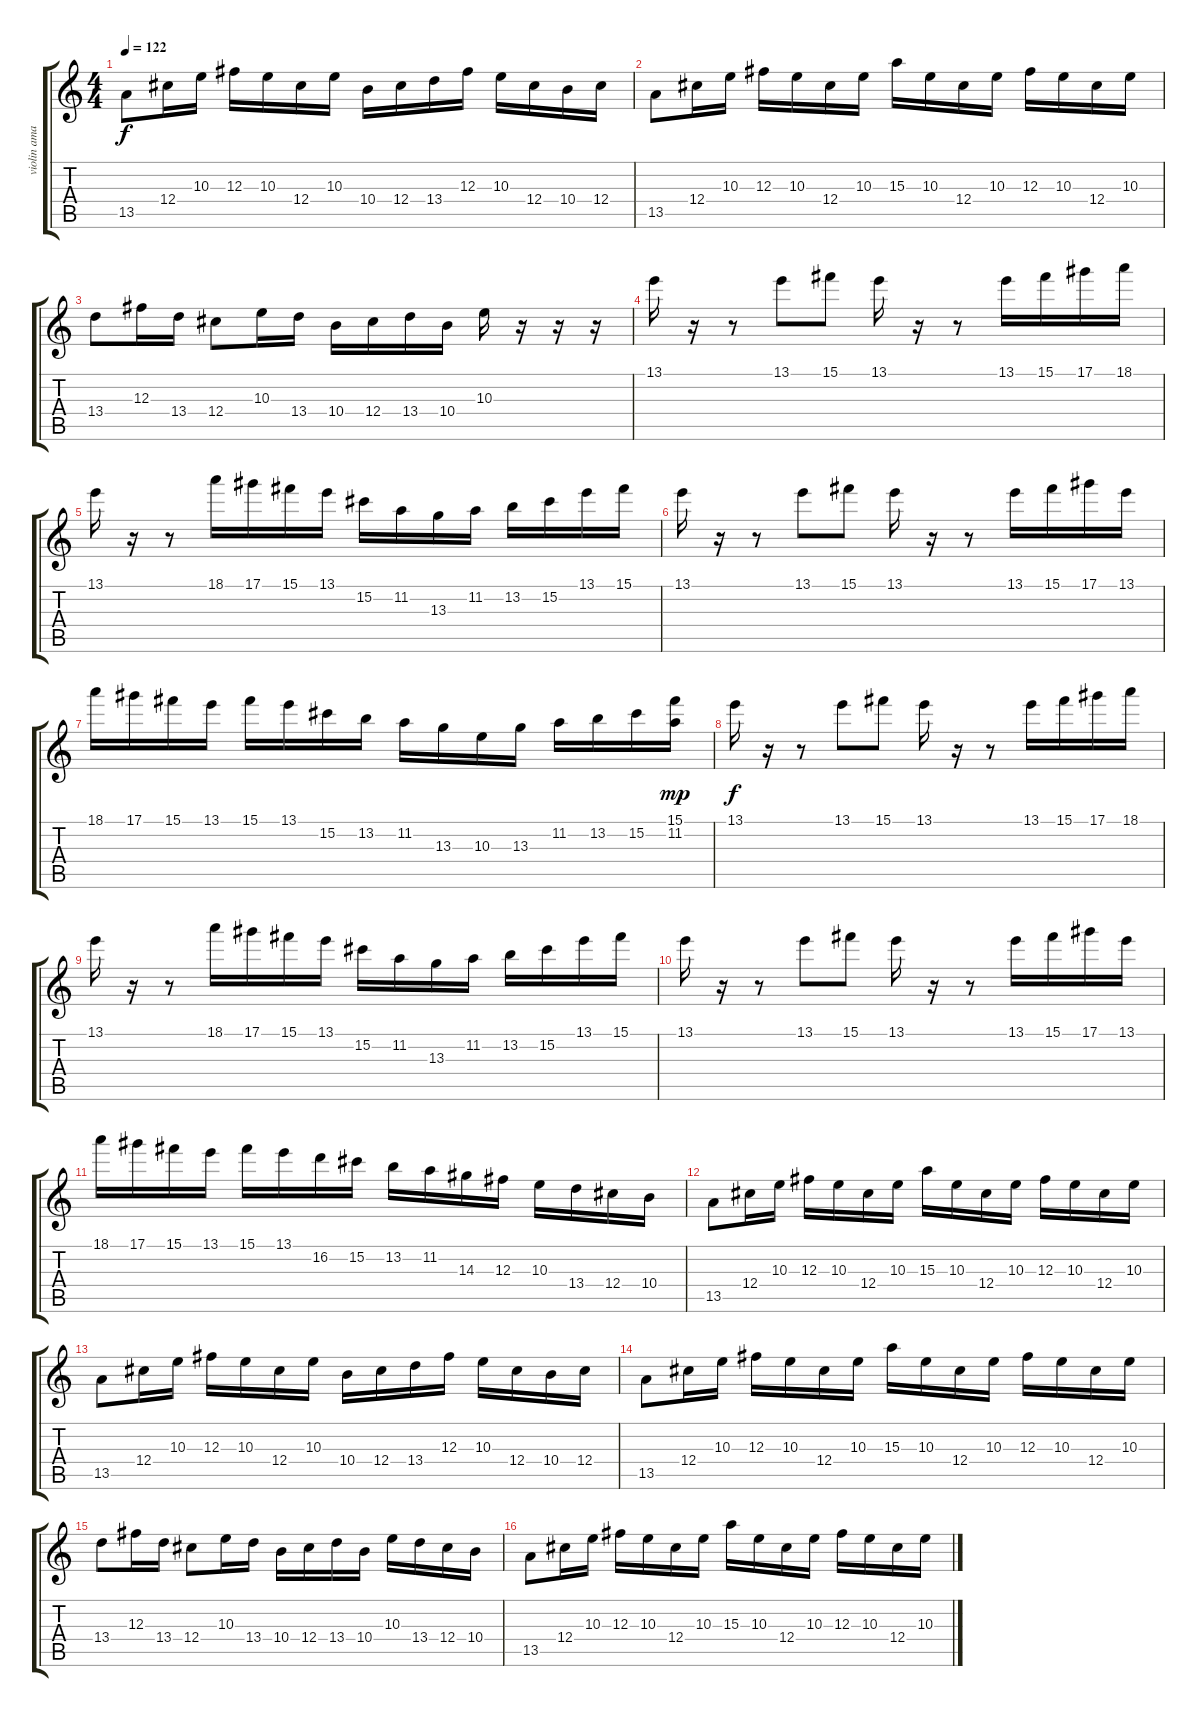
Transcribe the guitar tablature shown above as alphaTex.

\track ("violin amagado" "violin ama") {instrument overdrivenguitar}
\staff {score tabs}
\tuning (Eb4 Bb3 Gb3 Db3 Ab2 Eb2) {hide}
\ts (4 4)
\tempo 122
\clef g2
\ks c
13.5.8{dy f} 12.4.16 10.3.16 12.3.16 10.3.16 12.4.16 10.3.16 10.4.16 12.4.16 13.4.16 12.3.16 10.3.16 12.4.16 10.4.16 12.4.16 |
13.5.8 12.4.16 10.3.16 12.3.16 10.3.16 12.4.16 10.3.16 15.3.16 10.3.16 12.4.16 10.3.16 12.3.16 10.3.16 12.4.16 10.3.16 |
13.4.8 12.3.16 13.4.16 12.4.8 10.3.16 13.4.16 10.4.16 12.4.16 13.4.16 10.4.16 10.3.16 r.16 r.16 r.16 |
13.1.16 r.16 r.8 13.1.8 15.1.8 13.1.16 r.16 r.8 13.1.16 15.1.16 17.1.16 18.1.16 |
13.1.16 r.16 r.8 18.1.16 17.1.16 15.1.16 13.1.16 15.2.16 11.2.16 13.3.16 11.2.16 13.2.16 15.2.16 13.1.16 15.1.16 |
13.1.16 r.16 r.8 13.1.8 15.1.8 13.1.16 r.16 r.8 13.1.16 15.1.16 17.1.16 13.1.16 |
18.1.16 17.1.16 15.1.16 13.1.16 15.1.16 13.1.16 15.2.16 13.2.16 11.2.16 13.3.16 10.3.16 13.3.16 11.2.16 13.2.16 15.2.16 (15.1 11.2).16{dy mp} |
13.1.16{dy f} r.16 r.8 13.1.8 15.1.8 13.1.16 r.16 r.8 13.1.16 15.1.16 17.1.16 18.1.16 |
13.1.16 r.16 r.8 18.1.16 17.1.16 15.1.16 13.1.16 15.2.16 11.2.16 13.3.16 11.2.16 13.2.16 15.2.16 13.1.16 15.1.16 |
13.1.16 r.16 r.8 13.1.8 15.1.8 13.1.16 r.16 r.8 13.1.16 15.1.16 17.1.16 13.1.16 |
18.1.16 17.1.16 15.1.16 13.1.16 15.1.16 13.1.16 16.2.16 15.2.16 13.2.16 11.2.16 14.3.16 12.3.16 10.3.16 13.4.16 12.4.16 10.4.16 |
13.5.8 12.4.16 10.3.16 12.3.16 10.3.16 12.4.16 10.3.16 15.3.16 10.3.16 12.4.16 10.3.16 12.3.16 10.3.16 12.4.16 10.3.16 |
13.5.8 12.4.16 10.3.16 12.3.16 10.3.16 12.4.16 10.3.16 10.4.16 12.4.16 13.4.16 12.3.16 10.3.16 12.4.16 10.4.16 12.4.16 |
13.5.8 12.4.16 10.3.16 12.3.16 10.3.16 12.4.16 10.3.16 15.3.16 10.3.16 12.4.16 10.3.16 12.3.16 10.3.16 12.4.16 10.3.16 |
13.4.8 12.3.16 13.4.16 12.4.8 10.3.16 13.4.16 10.4.16 12.4.16 13.4.16 10.4.16 10.3.16 13.4.16 12.4.16 10.4.16 |
13.5.8 12.4.16 10.3.16 12.3.16 10.3.16 12.4.16 10.3.16 15.3.16 10.3.16 12.4.16 10.3.16 12.3.16 10.3.16 12.4.16 10.3.16
